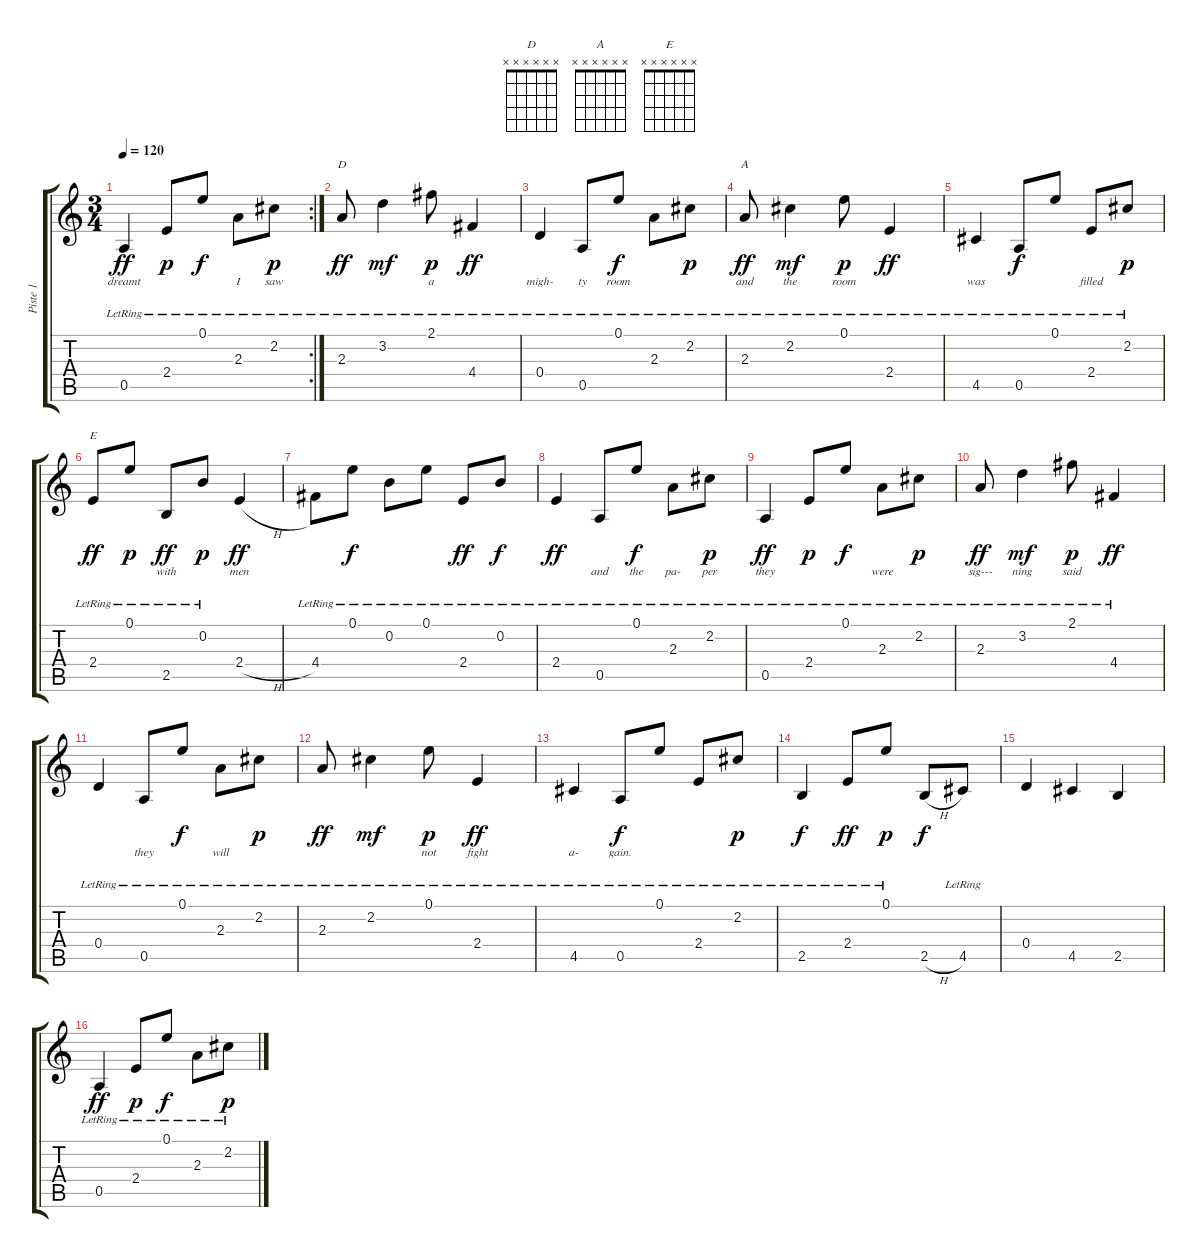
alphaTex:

\track ("Piste 1" "Piste 1") {instrument acousticguitarsteel}
\staff {score tabs}
\tuning (E4 B3 G3 D3 A2 E2) {hide}
\chord ("D" x x x x x x) {firstfret 0}
\chord ("A" x x x x x x) {firstfret 0}
\chord ("E" x x x x x x) {firstfret 0}
\rc 2
\ts (3 4)
\tempo 120
\clef g2
\ks c
0.5{lr}.4{lyrics (0 "dreamt") lyrics (1 "") lyrics (2 "") lyrics (3 "") lyrics (4 "") dy ff} 2.4{lr}.8{lyrics (0 "") lyrics (1 "") lyrics (2 "") lyrics (3 "") lyrics (4 "") dy p} 0.1{lr}.8{lyrics (0 "") lyrics (1 "") lyrics (2 "") lyrics (3 "") lyrics (4 "") dy f} 2.3{lr}.8{lyrics (0 "I") lyrics (1 "") lyrics (2 "") lyrics (3 "") lyrics (4 "")} 2.2{lr}.8{lyrics (0 "saw") lyrics (1 "") lyrics (2 "") lyrics (3 "") lyrics (4 "") dy p} |
2.3{lr}.8{ch "D" lyrics (0 "") lyrics (1 "") lyrics (2 "") lyrics (3 "") lyrics (4 "") dy ff} 3.2{lr}.4{lyrics (0 "") lyrics (1 "") lyrics (2 "") lyrics (3 "") lyrics (4 "") dy mf} 2.1{lr}.8{lyrics (0 "a") lyrics (1 "") lyrics (2 "") lyrics (3 "") lyrics (4 "") dy p} 4.4{lr}.4{lyrics (0 "") lyrics (1 "") lyrics (2 "") lyrics (3 "") lyrics (4 "") dy ff} |
0.4{lr}.4{lyrics (0 "migh-") lyrics (1 "") lyrics (2 "") lyrics (3 "") lyrics (4 "")} 0.5{lr}.8{lyrics (0 "ty") lyrics (1 "") lyrics (2 "") lyrics (3 "") lyrics (4 "")} 0.1{lr}.8{lyrics (0 "room") lyrics (1 "") lyrics (2 "") lyrics (3 "") lyrics (4 "") dy f} 2.3{lr}.8{lyrics (0 "") lyrics (1 "") lyrics (2 "") lyrics (3 "") lyrics (4 "")} 2.2{lr}.8{lyrics (0 "") lyrics (1 "") lyrics (2 "") lyrics (3 "") lyrics (4 "") dy p} |
2.3{lr}.8{ch "A" lyrics (0 "and") lyrics (1 "") lyrics (2 "") lyrics (3 "") lyrics (4 "") dy ff} 2.2{lr}.4{lyrics (0 "the") lyrics (1 "") lyrics (2 "") lyrics (3 "") lyrics (4 "") dy mf} 0.1{lr}.8{lyrics (0 "room") lyrics (1 "") lyrics (2 "") lyrics (3 "") lyrics (4 "") dy p} 2.4{lr}.4{lyrics (0 "") lyrics (1 "") lyrics (2 "") lyrics (3 "") lyrics (4 "") dy ff} |
4.5{lr}.4{lyrics (0 "was") lyrics (1 "") lyrics (2 "") lyrics (3 "") lyrics (4 "")} 0.5{lr}.8{lyrics (0 "") lyrics (1 "") lyrics (2 "") lyrics (3 "") lyrics (4 "") dy f} 0.1{lr}.8{lyrics (0 "") lyrics (1 "") lyrics (2 "") lyrics (3 "") lyrics (4 "")} 2.4{lr}.8{lyrics (0 "filled") lyrics (1 "") lyrics (2 "") lyrics (3 "") lyrics (4 "")} 2.2{lr}.8{lyrics (0 "") lyrics (1 "") lyrics (2 "") lyrics (3 "") lyrics (4 "") dy p} |
2.4{lr}.8{ch "E" lyrics (0 "") lyrics (1 "") lyrics (2 "") lyrics (3 "") lyrics (4 "") dy ff} 0.1{lr}.8{lyrics (0 "") lyrics (1 "") lyrics (2 "") lyrics (3 "") lyrics (4 "") dy p} 2.5{lr}.8{lyrics (0 "with") lyrics (1 "") lyrics (2 "") lyrics (3 "") lyrics (4 "") dy ff} 0.2{lr}.8{lyrics (0 "") lyrics (1 "") lyrics (2 "") lyrics (3 "") lyrics (4 "") dy p} 2.4{h}.4{lyrics (0 "men") lyrics (1 "") lyrics (2 "") lyrics (3 "") lyrics (4 "") dy ff} |
4.4{lr}.8{lyrics (0 "") lyrics (1 "") lyrics (2 "") lyrics (3 "") lyrics (4 "")} 0.1{lr}.8{lyrics (0 "") lyrics (1 "") lyrics (2 "") lyrics (3 "") lyrics (4 "") dy f} 0.2{lr}.8{lyrics (0 "") lyrics (1 "") lyrics (2 "") lyrics (3 "") lyrics (4 "")} 0.1{lr}.8{lyrics (0 "") lyrics (1 "") lyrics (2 "") lyrics (3 "") lyrics (4 "")} 2.4{lr}.8{lyrics (0 "") lyrics (1 "") lyrics (2 "") lyrics (3 "") lyrics (4 "") dy ff} 0.2{lr}.8{lyrics (0 "") lyrics (1 "") lyrics (2 "") lyrics (3 "") lyrics (4 "") dy f} |
2.4{lr}.4{lyrics (0 "") lyrics (1 "") lyrics (2 "") lyrics (3 "") lyrics (4 "") dy ff} 0.5{lr}.8{lyrics (0 "and") lyrics (1 "") lyrics (2 "") lyrics (3 "") lyrics (4 "")} 0.1{lr}.8{lyrics (0 "the") lyrics (1 "") lyrics (2 "") lyrics (3 "") lyrics (4 "") dy f} 2.3{lr}.8{lyrics (0 "pa-") lyrics (1 "") lyrics (2 "") lyrics (3 "") lyrics (4 "")} 2.2{lr}.8{lyrics (0 "per") lyrics (1 "") lyrics (2 "") lyrics (3 "") lyrics (4 "") dy p} |
0.5{lr}.4{lyrics (0 "they") lyrics (1 "") lyrics (2 "") lyrics (3 "") lyrics (4 "") dy ff} 2.4{lr}.8{lyrics (0 "") lyrics (1 "") lyrics (2 "") lyrics (3 "") lyrics (4 "") dy p} 0.1{lr}.8{lyrics (0 "") lyrics (1 "") lyrics (2 "") lyrics (3 "") lyrics (4 "") dy f} 2.3{lr}.8{lyrics (0 "were") lyrics (1 "") lyrics (2 "") lyrics (3 "") lyrics (4 "")} 2.2{lr}.8{lyrics (0 "") lyrics (1 "") lyrics (2 "") lyrics (3 "") lyrics (4 "") dy p} |
2.3{lr}.8{lyrics (0 "sig---") lyrics (1 "") lyrics (2 "") lyrics (3 "") lyrics (4 "") dy ff} 3.2{lr}.4{lyrics (0 "ning") lyrics (1 "") lyrics (2 "") lyrics (3 "") lyrics (4 "") dy mf} 2.1{lr}.8{lyrics (0 "said") lyrics (1 "") lyrics (2 "") lyrics (3 "") lyrics (4 "") dy p} 4.4{lr}.4{lyrics (0 "") lyrics (1 "") lyrics (2 "") lyrics (3 "") lyrics (4 "") dy ff} |
0.4{lr}.4{lyrics (0 "") lyrics (1 "") lyrics (2 "") lyrics (3 "") lyrics (4 "")} 0.5{lr}.8{lyrics (0 "they") lyrics (1 "") lyrics (2 "") lyrics (3 "") lyrics (4 "")} 0.1{lr}.8{lyrics (0 "") lyrics (1 "") lyrics (2 "") lyrics (3 "") lyrics (4 "") dy f} 2.3{lr}.8{lyrics (0 "will") lyrics (1 "") lyrics (2 "") lyrics (3 "") lyrics (4 "")} 2.2{lr}.8{lyrics (0 "") lyrics (1 "") lyrics (2 "") lyrics (3 "") lyrics (4 "") dy p} |
2.3{lr}.8{lyrics (0 "") lyrics (1 "") lyrics (2 "") lyrics (3 "") lyrics (4 "") dy ff} 2.2{lr}.4{lyrics (0 "") lyrics (1 "") lyrics (2 "") lyrics (3 "") lyrics (4 "") dy mf} 0.1{lr}.8{lyrics (0 "not") lyrics (1 "") lyrics (2 "") lyrics (3 "") lyrics (4 "") dy p} 2.4{lr}.4{lyrics (0 "fight") lyrics (1 "") lyrics (2 "") lyrics (3 "") lyrics (4 "") dy ff} |
4.5{lr}.4{lyrics (0 "a-") lyrics (1 "") lyrics (2 "") lyrics (3 "") lyrics (4 "")} 0.5{lr}.8{lyrics (0 "gain.") lyrics (1 "") lyrics (2 "") lyrics (3 "") lyrics (4 "") dy f} 0.1{lr}.8 2.4{lr}.8 2.2{lr}.8{dy p} |
2.5{lr}.4{dy f} 2.4{lr}.8{dy ff} 0.1{lr}.8{dy p} 2.5{h}.8{dy f} 4.5{lr}.8 |
0.4.4 4.5.4 2.5.4 |
0.5{lr}.4{dy ff} 2.4{lr}.8{dy p} 0.1{lr}.8{dy f} 2.3{lr}.8 2.2{lr}.8{dy p}
